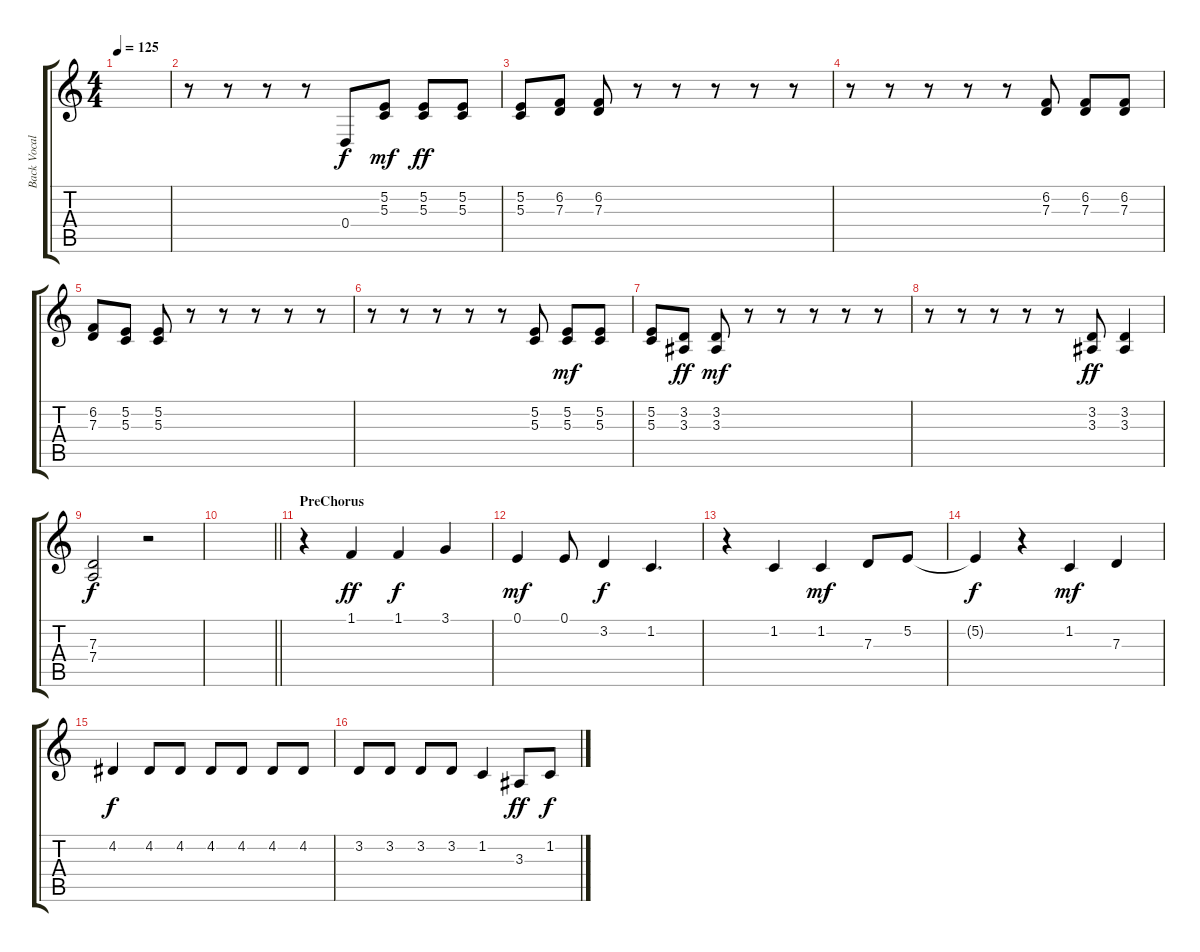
\track ("Back Vocal" "Back Vocal") {instrument stringensemble1}
\staff {score tabs}
\tuning (E4 B3 G3 D3 A2 E2) {hide}
\ts (4 4)
\tempo 125
\clef g2
\ks c
|
r.8 r.8 r.8 r.8 0.4.8 (5.2 5.3).8{dy mf} (5.2 5.3).8{dy ff} (5.2 5.3).8 |
(5.2 5.3).8 (6.2 7.3).8 (6.2 7.3).8 r.8 r.8 r.8 r.8 r.8 |
r.8 r.8 r.8 r.8 r.8 (6.2 7.3).8 (6.2 7.3).8 (6.2 7.3).8 |
(6.2 7.3).8 (5.2 5.3).8 (5.2 5.3).8 r.8 r.8 r.8 r.8 r.8 |
r.8 r.8 r.8 r.8 r.8 (5.2 5.3).8 (5.2 5.3).8{dy mf} (5.2 5.3).8 |
(5.2 5.3).8 (3.2 3.3).8{dy ff} (3.2 3.3).8{dy mf} r.8 r.8 r.8 r.8 r.8 |
r.8 r.8 r.8 r.8 r.8 (3.2 3.3).8{dy ff} (3.2 3.3).4 |
(7.3 7.4).2{dy f} r.2 |
\barLineRight lightlight
|
\section ("" "PreChorus ")
r.4 1.1.4{dy ff} 1.1.4{dy f} 3.1.4 |
0.1.4{dy mf} 0.1.8 3.2.4{dy f} 1.2.4{d} |
r.4 1.2.4 1.2.4{dy mf} 7.3.8 5.2.8 |
5.2{t}.4{dy f} r.4 1.2.4{dy mf} 7.3.4 |
4.2.4{dy f} 4.2.8 4.2.8 4.2.8 4.2.8 4.2.8 4.2.8 |
3.2.8 3.2.8 3.2.8 3.2.8 1.2.4 3.3.8{dy ff} 1.2.8{dy f}
